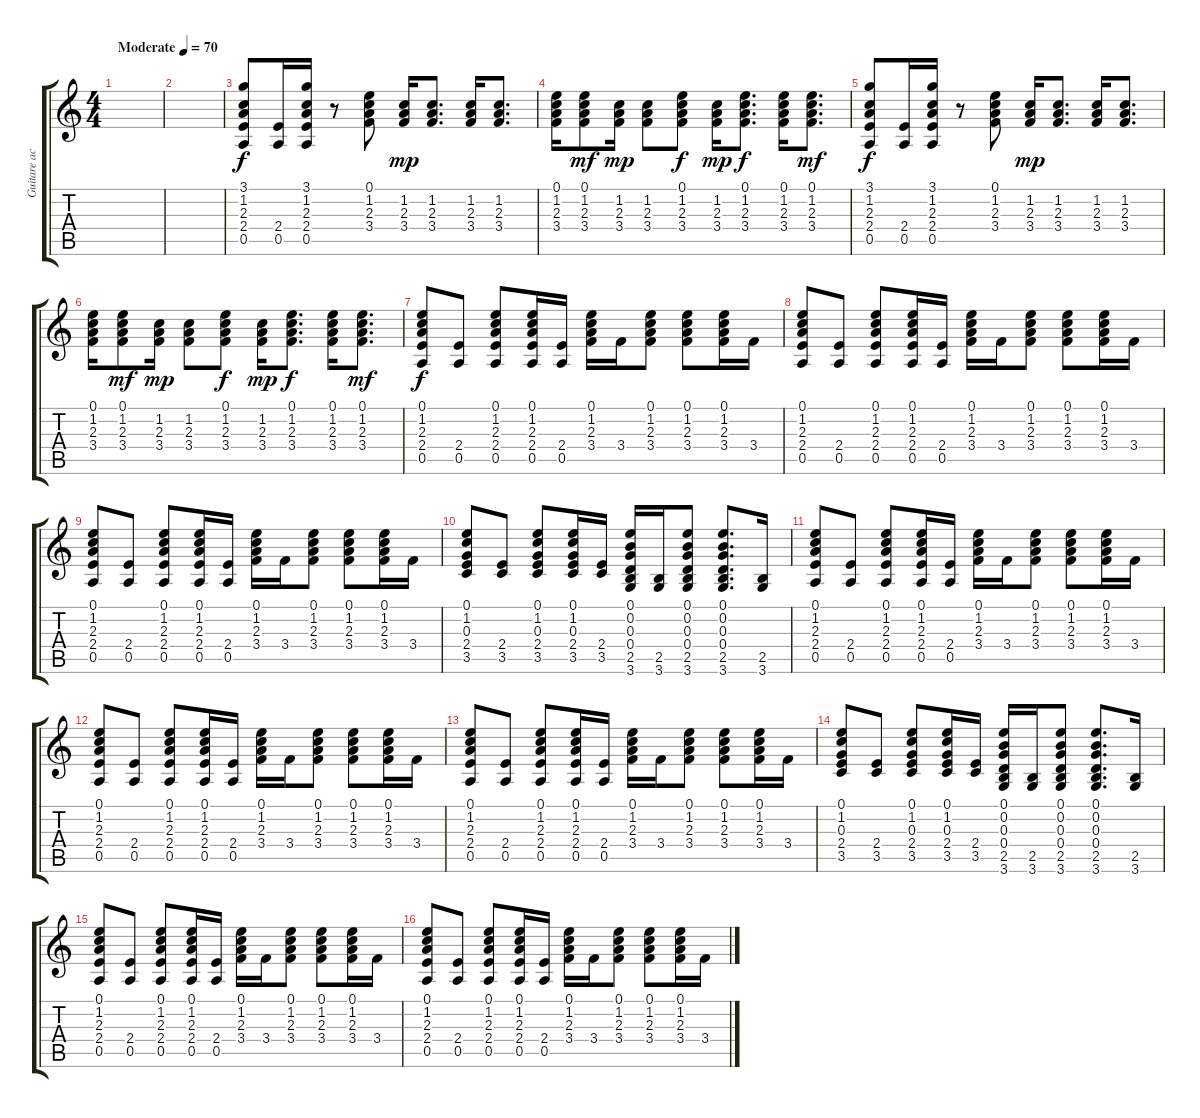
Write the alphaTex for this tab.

\track ("Guitare acoustique" "Guitare ac") {instrument acousticguitarsteel}
\staff {score tabs}
\tuning (E4 B3 G3 D3 A2 E2) {hide}
\ts (4 4)
\tempo (70 "Moderate")
\clef g2
\ks c
|
|
(3.1 1.2 2.3 2.4 0.5).8 (2.4 0.5).16 (3.1 1.2 2.3 2.4 0.5).16 r.8 (0.1 1.2 2.3 3.4).8 (1.2 2.3 3.4).16{dy mp} (1.2 2.3 3.4).8{d} (1.2 2.3 3.4).16 (1.2 2.3 3.4).8{d} |
(0.1 1.2 2.3 3.4).16 (0.1 1.2 2.3 3.4).8{dy mf} (1.2 2.3 3.4).16{dy mp} (1.2 2.3 3.4).8 (0.1 1.2 2.3 3.4).8{dy f} (1.2 2.3 3.4).16{dy mp} (0.1 1.2 2.3 3.4).8{d dy f} (0.1 1.2 2.3 3.4).16 (0.1 1.2 2.3 3.4).8{d dy mf} |
(3.1 1.2 2.3 2.4 0.5).8{dy f} (2.4 0.5).16 (3.1 1.2 2.3 2.4 0.5).16 r.8 (0.1 1.2 2.3 3.4).8 (1.2 2.3 3.4).16{dy mp} (1.2 2.3 3.4).8{d} (1.2 2.3 3.4).16 (1.2 2.3 3.4).8{d} |
(0.1 1.2 2.3 3.4).16 (0.1 1.2 2.3 3.4).8{dy mf} (1.2 2.3 3.4).16{dy mp} (1.2 2.3 3.4).8 (0.1 1.2 2.3 3.4).8{dy f} (1.2 2.3 3.4).16{dy mp} (0.1 1.2 2.3 3.4).8{d dy f} (0.1 1.2 2.3 3.4).16 (0.1 1.2 2.3 3.4).8{d dy mf} |
(0.1 1.2 2.3 2.4 0.5).8{dy f} (2.4 0.5).8 (0.1 1.2 2.3 2.4 0.5).8 (0.1 1.2 2.3 2.4 0.5).16 (2.4 0.5).16 (0.1 1.2 2.3 3.4).16 3.4.16 (0.1 1.2 2.3 3.4).8 (0.1 1.2 2.3 3.4).8 (0.1 1.2 2.3 3.4).16 3.4.16 |
(0.1 1.2 2.3 2.4 0.5).8 (2.4 0.5).8 (0.1 1.2 2.3 2.4 0.5).8 (0.1 1.2 2.3 2.4 0.5).16 (2.4 0.5).16 (0.1 1.2 2.3 3.4).16 3.4.16 (0.1 1.2 2.3 3.4).8 (0.1 1.2 2.3 3.4).8 (0.1 1.2 2.3 3.4).16 3.4.16 |
(0.1 1.2 2.3 2.4 0.5).8 (2.4 0.5).8 (0.1 1.2 2.3 2.4 0.5).8 (0.1 1.2 2.3 2.4 0.5).16 (2.4 0.5).16 (0.1 1.2 2.3 3.4).16 3.4.16 (0.1 1.2 2.3 3.4).8 (0.1 1.2 2.3 3.4).8 (0.1 1.2 2.3 3.4).16 3.4.16 |
(0.1 1.2 0.3 2.4 3.5).8 (2.4 3.5).8 (0.1 1.2 0.3 2.4 3.5).8 (0.1 1.2 0.3 2.4 3.5).16 (2.4 3.5).16 (0.1 0.2 0.3 0.4 2.5 3.6).16 (2.5 3.6).16 (0.1 0.2 0.3 0.4 2.5 3.6).8 (0.1 0.2 0.3 0.4 2.5 3.6).8{d} (2.5 3.6).16 |
(0.1 1.2 2.3 2.4 0.5).8 (2.4 0.5).8 (0.1 1.2 2.3 2.4 0.5).8 (0.1 1.2 2.3 2.4 0.5).16 (2.4 0.5).16 (0.1 1.2 2.3 3.4).16 3.4.16 (0.1 1.2 2.3 3.4).8 (0.1 1.2 2.3 3.4).8 (0.1 1.2 2.3 3.4).16 3.4.16 |
(0.1 1.2 2.3 2.4 0.5).8 (2.4 0.5).8 (0.1 1.2 2.3 2.4 0.5).8 (0.1 1.2 2.3 2.4 0.5).16 (2.4 0.5).16 (0.1 1.2 2.3 3.4).16 3.4.16 (0.1 1.2 2.3 3.4).8 (0.1 1.2 2.3 3.4).8 (0.1 1.2 2.3 3.4).16 3.4.16 |
(0.1 1.2 2.3 2.4 0.5).8 (2.4 0.5).8 (0.1 1.2 2.3 2.4 0.5).8 (0.1 1.2 2.3 2.4 0.5).16 (2.4 0.5).16 (0.1 1.2 2.3 3.4).16 3.4.16 (0.1 1.2 2.3 3.4).8 (0.1 1.2 2.3 3.4).8 (0.1 1.2 2.3 3.4).16 3.4.16 |
(0.1 1.2 0.3 2.4 3.5).8 (2.4 3.5).8 (0.1 1.2 0.3 2.4 3.5).8 (0.1 1.2 0.3 2.4 3.5).16 (2.4 3.5).16 (0.1 0.2 0.3 0.4 2.5 3.6).16 (2.5 3.6).16 (0.1 0.2 0.3 0.4 2.5 3.6).8 (0.1 0.2 0.3 0.4 2.5 3.6).8{d} (2.5 3.6).16 |
(0.1 1.2 2.3 2.4 0.5).8 (2.4 0.5).8 (0.1 1.2 2.3 2.4 0.5).8 (0.1 1.2 2.3 2.4 0.5).16 (2.4 0.5).16 (0.1 1.2 2.3 3.4).16 3.4.16 (0.1 1.2 2.3 3.4).8 (0.1 1.2 2.3 3.4).8 (0.1 1.2 2.3 3.4).16 3.4.16 |
(0.1 1.2 2.3 2.4 0.5).8 (2.4 0.5).8 (0.1 1.2 2.3 2.4 0.5).8 (0.1 1.2 2.3 2.4 0.5).16 (2.4 0.5).16 (0.1 1.2 2.3 3.4).16 3.4.16 (0.1 1.2 2.3 3.4).8 (0.1 1.2 2.3 3.4).8 (0.1 1.2 2.3 3.4).16 3.4.16
